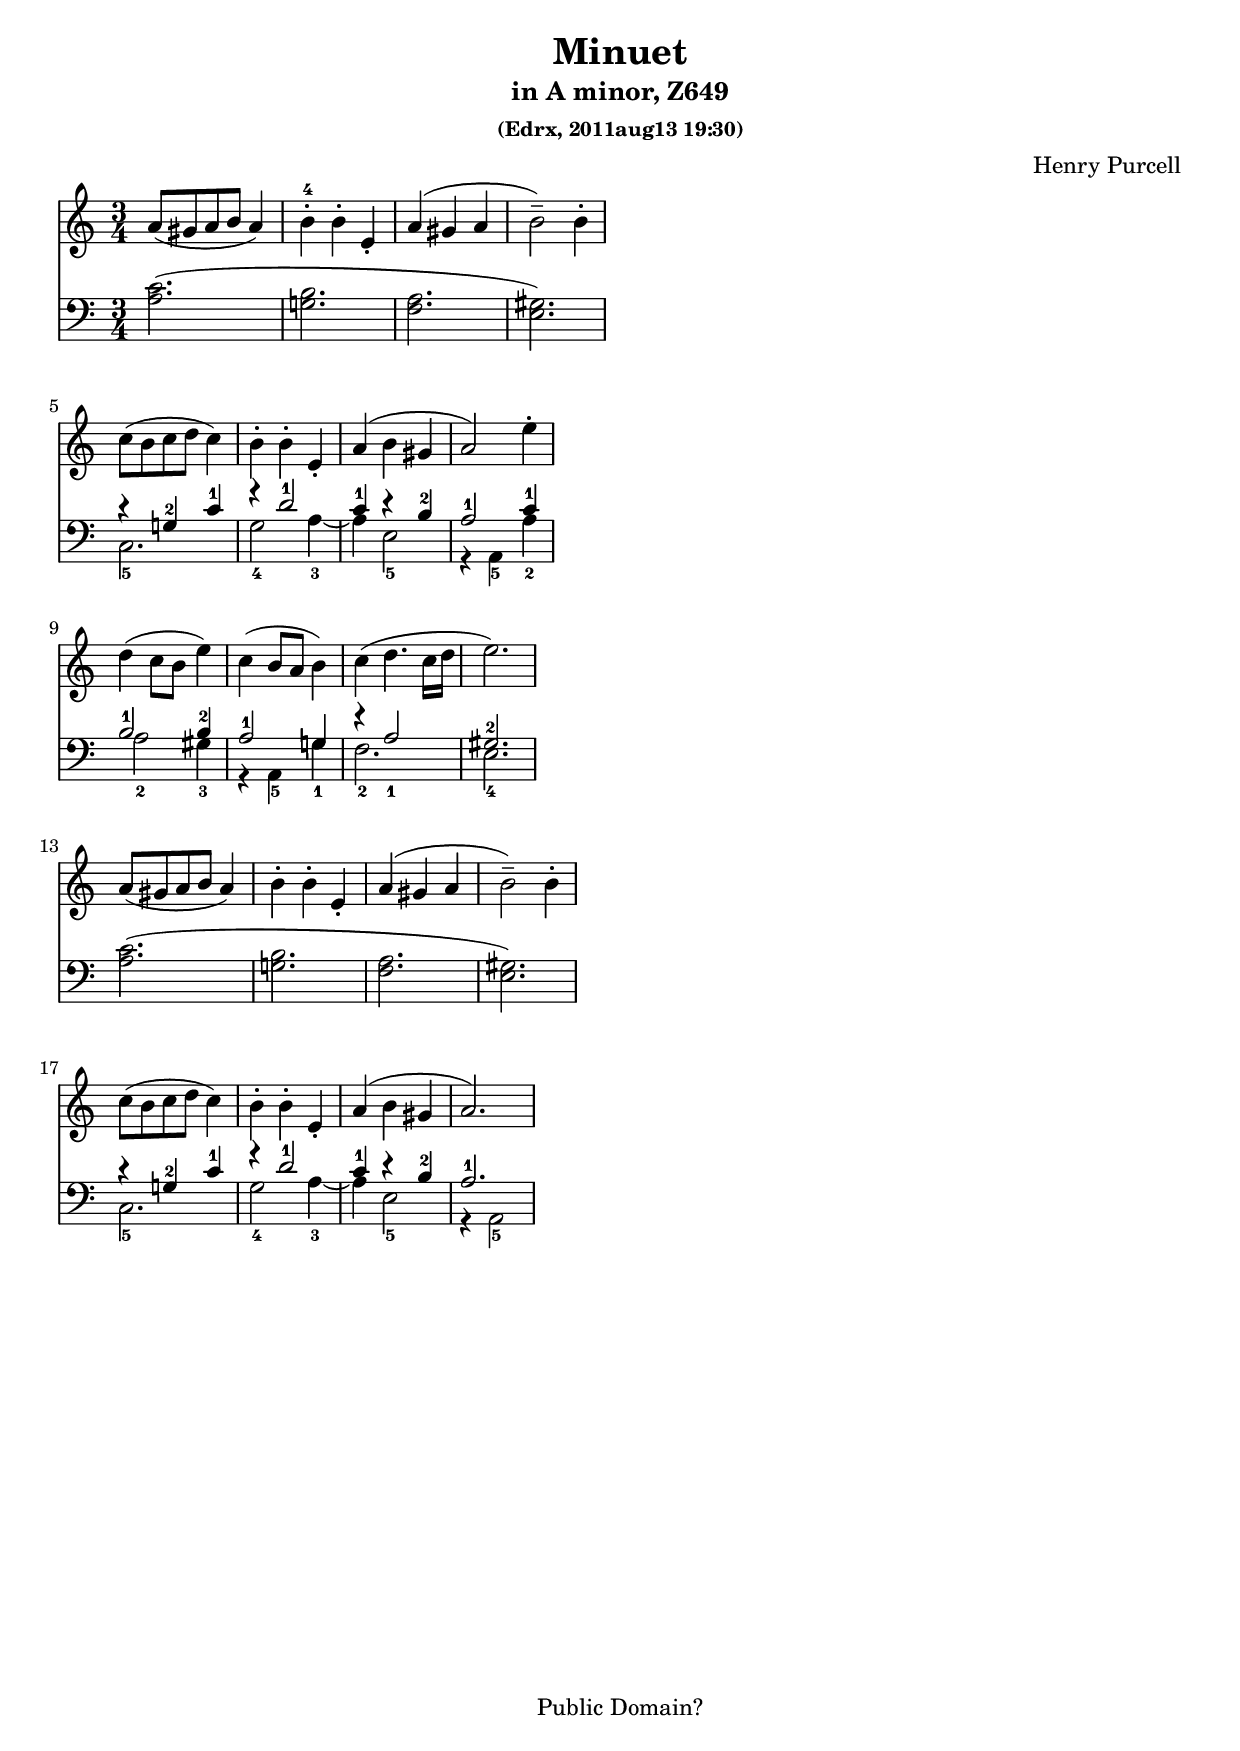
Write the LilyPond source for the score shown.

% (defun c () (interactive) (find-sh         "lilypond purcell-minuet.ly"))
% (defun d () (interactive) (find-xpdfpage "~/LILYPOND/purcell-minuet.pdf"))
% (find-es "print" "default-printer")

% (find-lilypondnode "Creating titles")
% (find-lilylearnnode "Version number" "\\version")
\version "2.12.3"

\header {
  title = "Minuet"
  subtitle = "in A minor, Z649"
  subsubtitle = "(Edrx, 2011aug13 19:30)"
  % subtitle = "4"
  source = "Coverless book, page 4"
  composer = "Henry Purcell"
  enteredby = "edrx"
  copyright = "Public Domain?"
}



RightHand = \relative c'' {
  a8( gis8 a8 b8  a4) | b4-.-4 b4-. e,4-. | a4( gis4 a4 | b2--) b4-. |
  \break
  c8( b8 c8 d8 c4) | b4-. b4-. e,4-. | a4( b4 gis4 | a2) e'4-. |
    \break
  d4( c8 b8 e4) | c4( b8 a8 b4) | c4( d4. c16 d16 | e2.) | 
  \break
  a,8( gis8 a8 b8 a4) | b4-. b4-. e,4-. | a4( gis4 a4 | b2--) b4-. |
  \break
  c8( b8 c8 d8 c4) | b4-. b4-. e,4-. | a4( b4 gis4 | a2.)
}

LeftHand = \relative c'' {
  <a, c>2.( | <g! b>2. | <f a>2. | <e gis>2.) |
  \break
  << { r4 g!4-2 c4-1 | r4 d2-1     | c4-1 r4 b4-2 | a2-1      c4-1 } \\
     { c,2.-5        | g'2-4 a4-3~ | a4   e2-5    | r4 a,4-5 a'4-2 } >> |
  \break
  << { b2-1 b4-2   | a2-1 g!4        | r4 a2_1 | gis2.-2 } \\
     { a2-2 gis4-3 | r4 a,4-5 g'!4-1 | f2.-2   | e2.-4   } >> |
  \break
  <a c>2.( | <g! b>2. | <f a>2. | <e gis>2.) |
  \break
  << { r4 g!4-2 c4-1 | r4 d2-1     | c4-1 r4 b4-2 | a2.-1    } \\
     { c,2.-5        | g'2-4 a4-3~ | a4   e2-5    | r4 a,2-5 } >> |
}

\layout{
  indent = 0.0\cm
  ragged-right=##t
}

% (find-lilypondnode "LilyPond grammar")
% (find-lilypondnode "LilyPond grammar" "command_element:")

% { a b c }
% { \time 3/4 a b c }
  % (find-lilylearnnode "Music expressions explained" "<<c e>>")

% (find-lilypondnode "Structure of a score")
% (find-lilypondnode "Accidentals" "`!'")


{ \time 3/4
  % \key c
     <<
       \new Staff { \clef treble \RightHand }
       \new Staff { \clef bass \LeftHand  }
     >>
}




% (find-lilylearnnode "Simple notation" "\\relative")
% (find-lilypondnode "Absolute octave entry")
% (find-lilypondnode "Relative octave entry")
% (find-lilyglosnode "Pitch names")
% \relative c'' {
  % (find-lilylearnnode "Accidentals and key signatures" "\\key")
  % (find-lilylearnnode "Simple notation" "\\time")

% \relative c' {
%   \key c \major
%   \time 3/4
%   \clef treble \RightHand
% }
  % << \clef treble \RightHand >>
  % << \clef bass \LeftHand >>


  % (find-lilypondnode "Normal repeats" "\\repeat volta")
  % (find-lilypondnode "Durations" "c4")
  % (find-lilylearnnode "Ties and slurs" "`(' and `)'")
  % (find-lilypondnode "Fingering instructions" "NOTE-DIGIT")
  % (find-lilypondnode "Bar and bar number checks" "|")
  % (find-lilylearnnode "Music expressions explained" "<<c e>>")

  % a8 gis8 a8 b8  a4 | b4 b4 e,4 | a4 gis4 a4 | b2 b4 | c8 b8 c8 d8 a4 |
  % \break
  % b4 b4 e,4 | a4 b4 gis4 | a2 e'4 | d4 c8 b8 e4 | c4 b8 a8 b4 |
  % \break
  % c4 d4. c16 d16 | e2. | 
  % \break
  % a,8 gis8 a8 b8  a4 | b4 b4 e,4 | a4 gis4 a4 | b2 b4 | c8 b8 c8 d8 a4 |
  % \break
  % b4 b4 e,4 | a4 b4 gis4 | a2.



  % << a,2. c2. >> | << g2. b2. >> | << f2. a2. >> | << e2. gis2. >> |

  % (find-lilypondnode "Octave checks")
  % (find-lilypondnode "Chorded notes")



  % \repeat volta 2 {
  %   e4( d4 c4 b4  |  a8 c8 b8 d8 c4 g4)  |
  %   g'4( f4 e4 c4 |  b4-1 <<fis4-2 a4-3>> g4-1) r4 |
  % }
  % (find-lilypondnode "Dynamics" "\\espressivo")
  % (find-lilypondnode "Line breaking" "\\break")
  % (find-lilypondnode "Line breaking" "ragged-right")
  %d'4\espressivo( c4 b4) r4 | \break

  % Second bar
  %f'4\espressivo( e4 d4) r4 |
  %a'4\espressivo( g4 f4 e4 | % This slur should continue! How?
  % (find-lilylearnnode "I'm hearing Voices" "\\\\")
  % (find-lilypondnode "Single-staff polyphony" "\\\\")
  %d8 f8 e8 g8) << { f4.( d8) } \\ { a8 c8 b8 d8 } >> |
  %<<c4 e4(>> d4 c4 b4 | a8 c8 b8 d8 c4 g4) |
  %a'4( g4 <<b,4 f'4>> <<c4 e4>> | d8 f8 b,8 d8 c4) r4 |
  %d'4\espressivo( c4 b4) r4 |
  %f'4\espressivo( e4 d4) r4 | a4 g4 f4 e4


% (find-lilysnipnode "Text" "date =")

% (find-lilypondnode "Common notation for keyboards")
% (find-lilylearnnode "Music expressions explained")



% (find-lilylearnnode "Saving typing with variables and functions")

% \layout{ragged-right=##t}
% (find-lilypondnode "Score layout" "\\layout")
% (find-lilypondnode "File structure" "\\layout")
% (find-lilypondnode "Single-staff polyphony" "\\voiceOne")
% (find-lilypondnode "Single-staff polyphony" "\\voiceTwo")

% (find-lilypondnode "Cheat sheet")

% (find-lilylearnnode "Introduction to the LilyPond file structure")
% (find-lilypondnode "File structure")
% (find-lilypondnode "Creating titles")




% (find-lilylearnnode "Organizing pieces with variables")
% (find-lilypondnode "Using variables")
% (find-lilypondnode "Rests" "`r'")
% (find-lilypondnode "Invisible rests" "`s'")


% (find-schumannajugendpage  1  "Melody")




% Local Variables:
% coding:           raw-text-unix
% ee-anchor-format: "�%s�"
% End:
